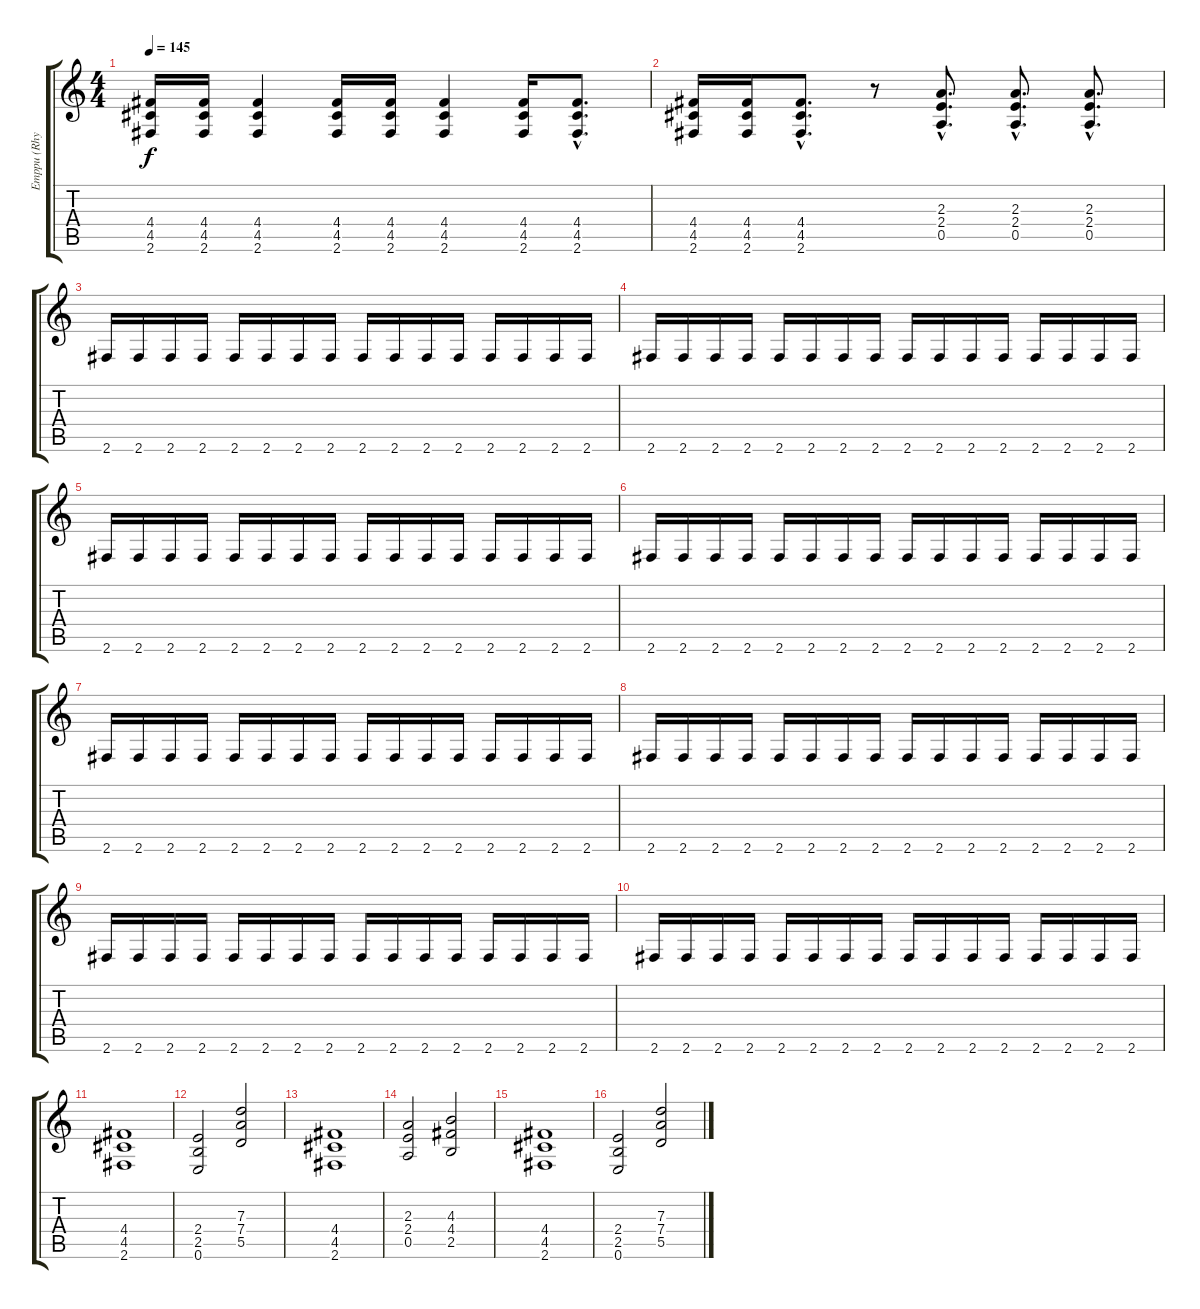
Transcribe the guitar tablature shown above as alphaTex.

\track ("Emppu (Rhythm Guitar)" "Emppu (Rhy") {instrument distortionguitar}
\staff {score tabs}
\tuning (E4 B3 G3 D3 A2 E2) {hide}
\ts (4 4)
\tempo 145
\clef g2
\ks c
(4.4 4.5 2.6).16{dy f} (4.4 4.5 2.6).16 (4.4 4.5 2.6).4 (4.4 4.5 2.6).16 (4.4 4.5 2.6).16 (4.4 4.5 2.6).4 (4.4 4.5 2.6).16 (4.4{hac} 4.5{hac} 2.6{hac}).8{d} |
(4.4 4.5 2.6).16 (4.4 4.5 2.6).16 (4.4{hac} 4.5{hac} 2.6{hac}).8{d} r.8 (2.3{hac} 2.4{hac} 0.5{hac}).8{d} (2.3{hac} 2.4{hac} 0.5{hac}).8{d} (2.3{hac} 2.4{hac} 0.5{hac}).8{d} |
2.6.16 2.6.16 2.6.16 2.6.16 2.6.16 2.6.16 2.6.16 2.6.16 2.6.16 2.6.16 2.6.16 2.6.16 2.6.16 2.6.16 2.6.16 2.6.16 |
2.6.16 2.6.16 2.6.16 2.6.16 2.6.16 2.6.16 2.6.16 2.6.16 2.6.16 2.6.16 2.6.16 2.6.16 2.6.16 2.6.16 2.6.16 2.6.16 |
2.6.16 2.6.16 2.6.16 2.6.16 2.6.16 2.6.16 2.6.16 2.6.16 2.6.16 2.6.16 2.6.16 2.6.16 2.6.16 2.6.16 2.6.16 2.6.16 |
2.6.16 2.6.16 2.6.16 2.6.16 2.6.16 2.6.16 2.6.16 2.6.16 2.6.16 2.6.16 2.6.16 2.6.16 2.6.16 2.6.16 2.6.16 2.6.16 |
2.6.16 2.6.16 2.6.16 2.6.16 2.6.16 2.6.16 2.6.16 2.6.16 2.6.16 2.6.16 2.6.16 2.6.16 2.6.16 2.6.16 2.6.16 2.6.16 |
2.6.16 2.6.16 2.6.16 2.6.16 2.6.16 2.6.16 2.6.16 2.6.16 2.6.16 2.6.16 2.6.16 2.6.16 2.6.16 2.6.16 2.6.16 2.6.16 |
2.6.16 2.6.16 2.6.16 2.6.16 2.6.16 2.6.16 2.6.16 2.6.16 2.6.16 2.6.16 2.6.16 2.6.16 2.6.16 2.6.16 2.6.16 2.6.16 |
2.6.16 2.6.16 2.6.16 2.6.16 2.6.16 2.6.16 2.6.16 2.6.16 2.6.16 2.6.16 2.6.16 2.6.16 2.6.16 2.6.16 2.6.16 2.6.16 |
(4.4 4.5 2.6).1 |
(2.4 2.5 0.6).2 (7.3 7.4 5.5).2 |
(4.4 4.5 2.6).1 |
(2.3 2.4 0.5).2 (4.3 4.4 2.5).2 |
(4.4 4.5 2.6).1 |
(2.4 2.5 0.6).2 (7.3 7.4 5.5).2
